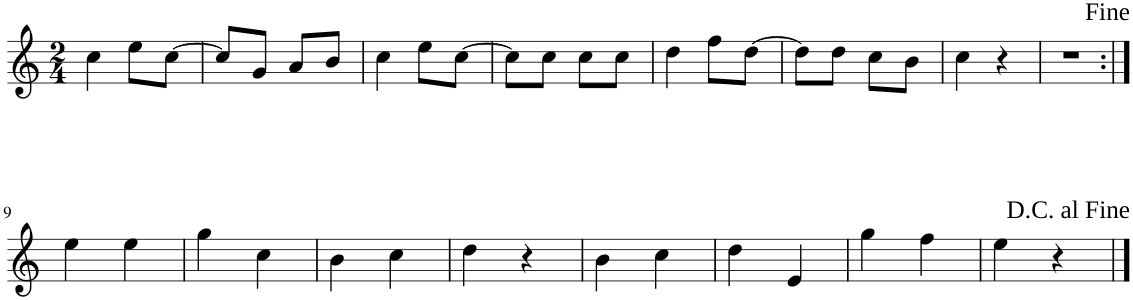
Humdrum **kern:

**kern
*part1
*staff1
*I"Voice
*clefG2
*k[]
*M2/4
=1
4cc\
8ee\L
[8cc\J
=2
8cc/L]
8g/J
8a/L
8b/J
=3
4cc\
8ee\L
[8cc\J
=4
8cc\L]
8cc\J
8cc\L
8cc\J
=5
4dd\
8ff\L
[8dd\J
=6
8dd\L]
8dd\J
8cc\L
8b\J
=7
4cc\
4r
=8
2r
!LO:TX:a:t=<font face="Times New Roman"/>Fine
!!LO:LB:g=z
=9:|!
4ee\
4ee\
=10
4gg\
4cc\
=11
4b\
4cc\
=12
4dd\
4r
=13
4b\
4cc\
=14
4dd\
4e/
=15
4gg\
4ff\
=16
4ee\
4r
!LO:TX:a:t=<font face="Times New Roman"/>D.C. al Fine
==
*-
